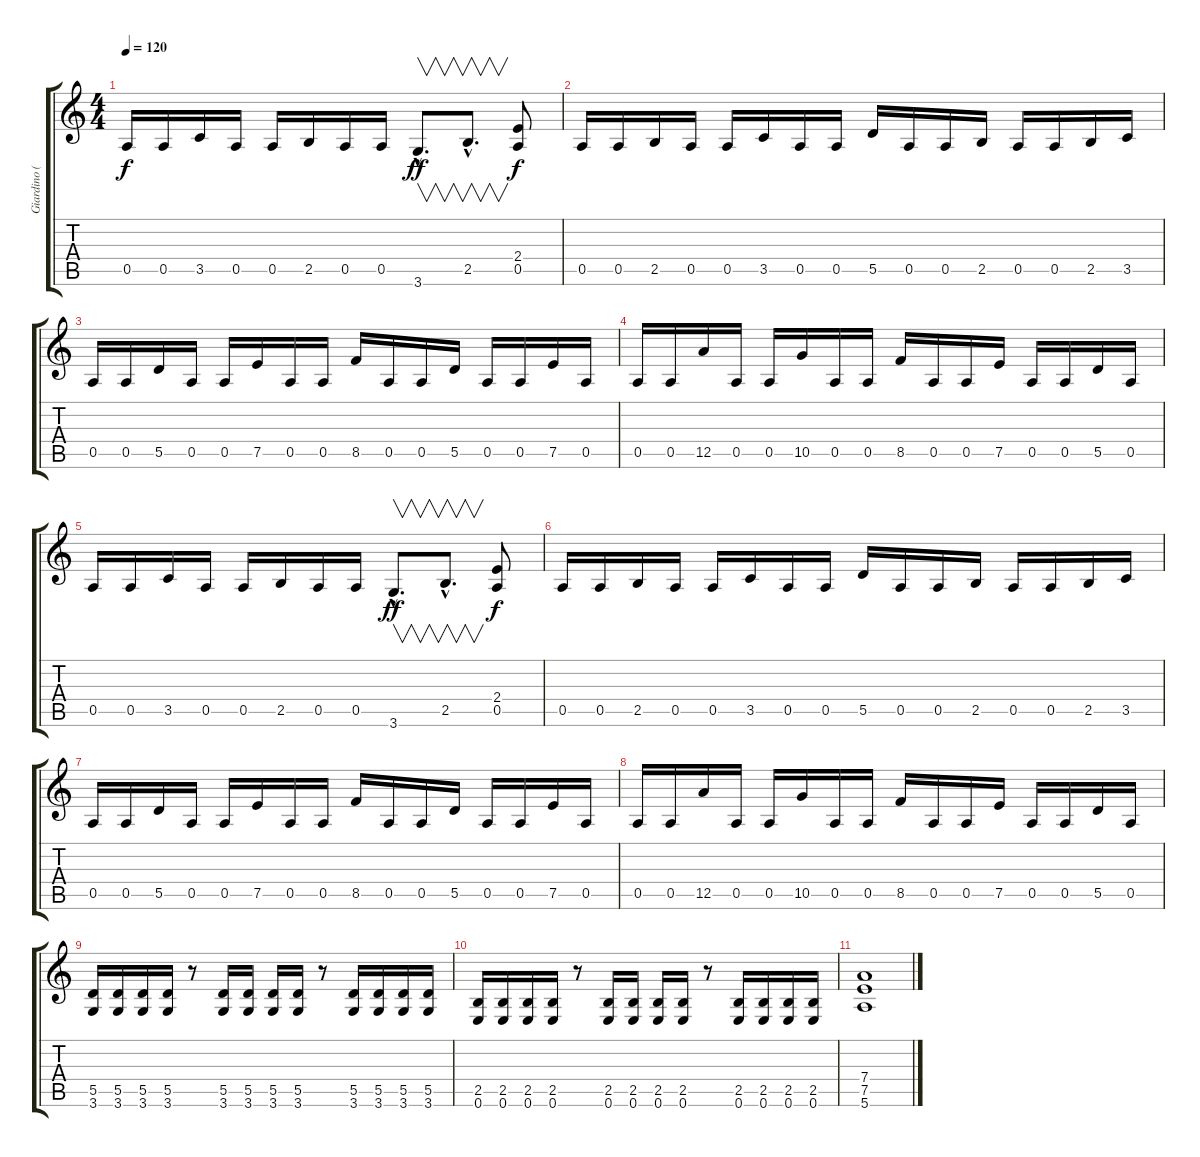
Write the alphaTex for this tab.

\track ("Giardino (Solos)" "Giardino (") {instrument overdrivenguitar}
\staff {score tabs}
\tuning (E4 B3 G3 D3 A2 E2) {hide}
\ts (4 4)
\tempo 120
\clef g2
\ks c
0.5.16{dy f} 0.5.16 3.5.16 0.5.16 0.5.16 2.5.16 0.5.16 0.5.16 3.6{hac}.8{v d dy ff} 2.5{hac}.8{v d} (2.4 0.5).8{dy f} |
0.5.16 0.5.16 2.5.16 0.5.16 0.5.16 3.5.16 0.5.16 0.5.16 5.5.16 0.5.16 0.5.16 2.5.16 0.5.16 0.5.16 2.5.16 3.5.16 |
0.5.16 0.5.16 5.5.16 0.5.16 0.5.16 7.5.16 0.5.16 0.5.16 8.5.16 0.5.16 0.5.16 5.5.16 0.5.16 0.5.16 7.5.16 0.5.16 |
0.5.16 0.5.16 12.5.16 0.5.16 0.5.16 10.5.16 0.5.16 0.5.16 8.5.16 0.5.16 0.5.16 7.5.16 0.5.16 0.5.16 5.5.16 0.5.16 |
0.5.16 0.5.16 3.5.16 0.5.16 0.5.16 2.5.16 0.5.16 0.5.16 3.6{hac}.8{v d dy ff} 2.5{hac}.8{v d} (2.4 0.5).8{dy f} |
0.5.16 0.5.16 2.5.16 0.5.16 0.5.16 3.5.16 0.5.16 0.5.16 5.5.16 0.5.16 0.5.16 2.5.16 0.5.16 0.5.16 2.5.16 3.5.16 |
0.5.16 0.5.16 5.5.16 0.5.16 0.5.16 7.5.16 0.5.16 0.5.16 8.5.16 0.5.16 0.5.16 5.5.16 0.5.16 0.5.16 7.5.16 0.5.16 |
0.5.16 0.5.16 12.5.16 0.5.16 0.5.16 10.5.16 0.5.16 0.5.16 8.5.16 0.5.16 0.5.16 7.5.16 0.5.16 0.5.16 5.5.16 0.5.16 |
(5.5 3.6).16 (5.5 3.6).16 (5.5 3.6).16 (5.5 3.6).16 r.8 (5.5 3.6).16 (5.5 3.6).16 (5.5 3.6).16 (5.5 3.6).16 r.8 (5.5 3.6).16 (5.5 3.6).16 (5.5 3.6).16 (5.5 3.6).16 |
(2.5 0.6).16 (2.5 0.6).16 (2.5 0.6).16 (2.5 0.6).16 r.8 (2.5 0.6).16 (2.5 0.6).16 (2.5 0.6).16 (2.5 0.6).16 r.8 (2.5 0.6).16 (2.5 0.6).16 (2.5 0.6).16 (2.5 0.6).16 |
(7.4 7.5 5.6).1
